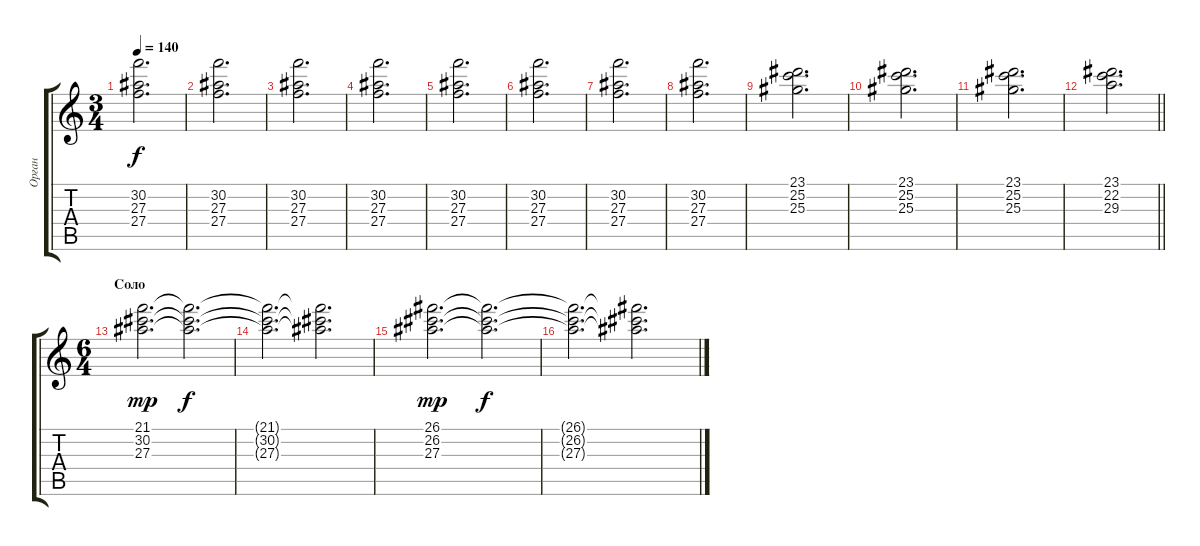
\track ("Орган" "Орган") {instrument rockorgan}
\staff {score tabs}
\tuning (E4 B3 G3 D3 A2 E2) {hide}
\ts (3 4)
\tempo 140
\clef g2
\ks c
(30.2 27.3 27.4).2{d dy f} |
(30.2 27.3 27.4).2{d} |
(30.2 27.3 27.4).2{d} |
(30.2 27.3 27.4).2{d} |
(30.2 27.3 27.4).2{d} |
(30.2 27.3 27.4).2{d} |
(30.2 27.3 27.4).2{d} |
(30.2 27.3 27.4).2{d} |
(23.1 25.2 25.3).2{d} |
(23.1 25.2 25.3).2{d} |
(23.1 25.2 25.3).2{d} |
\barLineRight lightlight
(23.1 22.2 29.3).2{d} |
\ts (6 4)
\section ("" "Соло")
(21.1 30.2 27.3).2{d dy mp} (21.1{t} 30.2{t} 27.3{t}).2{d dy f} |
(21.1{t} 30.2{t} 27.3{t}).2{d} (21.1{t} 30.2{t} 27.3{t}).2{d} |
(26.1 26.2 27.3).2{d dy mp} (26.1{t} 26.2{t} 27.3{t}).2{d dy f} |
(26.1{t} 26.2{t} 27.3{t}).2{d} (26.1{t} 26.2{t} 27.3{t}).2{d}
